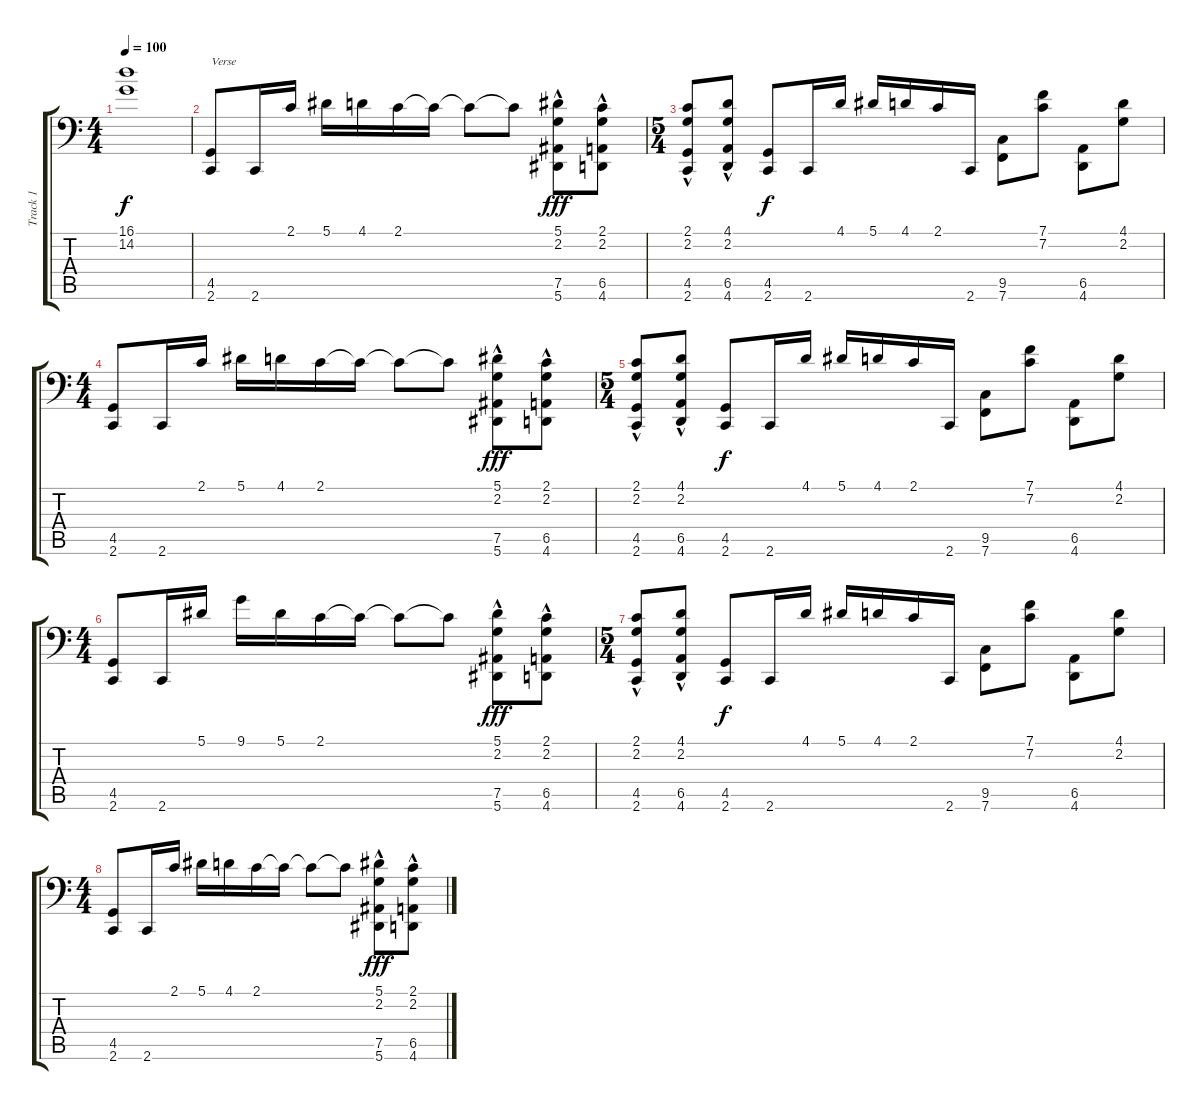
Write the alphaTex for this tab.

\track ("Track 1" "Track 1") {instrument acousticgrandpiano}
\staff {score tabs}
\tuning (Bb3 F3 Db3 Ab2 Eb2 Bb1) {hide}
\ts (4 4)
\tempo 100
\clef f4
\ks c
(16.1{t} 14.2{t}).1{dy f} |
(4.5 2.6).8{txt "Verse" volume 9} 2.6.16 2.1.16 5.1.16 4.1.16 2.1.16 2.1{t}.16 2.1{t}.8 2.1{t}.8 (5.1 2.2 7.5{hac} 5.6{hac}).8{dy fff volume 16} (2.1 2.2 6.5{hac} 4.6{hac}).8 |
\ts (5 4)
(2.1 2.2 4.5{hac} 2.6{hac}).8 (4.1 2.2 6.5{hac} 4.6{hac}).8 (4.5 2.6).8{dy f volume 10} 2.6.16 4.1.16 5.1.16 4.1.16 2.1.16 2.6.16 (9.5 7.6).8 (7.1 7.2).8 (6.5 4.6).8 (4.1 2.2).8 |
\ts (4 4)
(4.5 2.6).8{volume 9} 2.6.16 2.1.16 5.1.16 4.1.16 2.1.16 2.1{t}.16 2.1{t}.8 2.1{t}.8 (5.1 2.2 7.5{hac} 5.6{hac}).8{dy fff volume 16} (2.1 2.2 6.5{hac} 4.6{hac}).8 |
\ts (5 4)
(2.1 2.2 4.5{hac} 2.6{hac}).8 (4.1 2.2 6.5{hac} 4.6{hac}).8 (4.5 2.6).8{dy f volume 10} 2.6.16 4.1.16 5.1.16 4.1.16 2.1.16 2.6.16 (9.5 7.6).8 (7.1 7.2).8 (6.5 4.6).8 (4.1 2.2).8 |
\ts (4 4)
(4.5 2.6).8{volume 9} 2.6.16 5.1.16 9.1.16 5.1.16 2.1.16 2.1{t}.16 2.1{t}.8 2.1{t}.8 (5.1 2.2 7.5{hac} 5.6{hac}).8{dy fff volume 16} (2.1 2.2 6.5{hac} 4.6{hac}).8 |
\ts (5 4)
(2.1 2.2 4.5{hac} 2.6{hac}).8 (4.1 2.2 6.5{hac} 4.6{hac}).8 (4.5 2.6).8{dy f volume 10} 2.6.16 4.1.16 5.1.16 4.1.16 2.1.16 2.6.16 (9.5 7.6).8 (7.1 7.2).8 (6.5 4.6).8 (4.1 2.2).8 |
\ts (4 4)
(4.5 2.6).8{volume 9} 2.6.16 2.1.16 5.1.16 4.1.16 2.1.16 2.1{t}.16 2.1{t}.8 2.1{t}.8 (5.1 2.2 7.5{hac} 5.6{hac}).8{dy fff volume 16} (2.1 2.2 6.5{hac} 4.6{hac}).8
